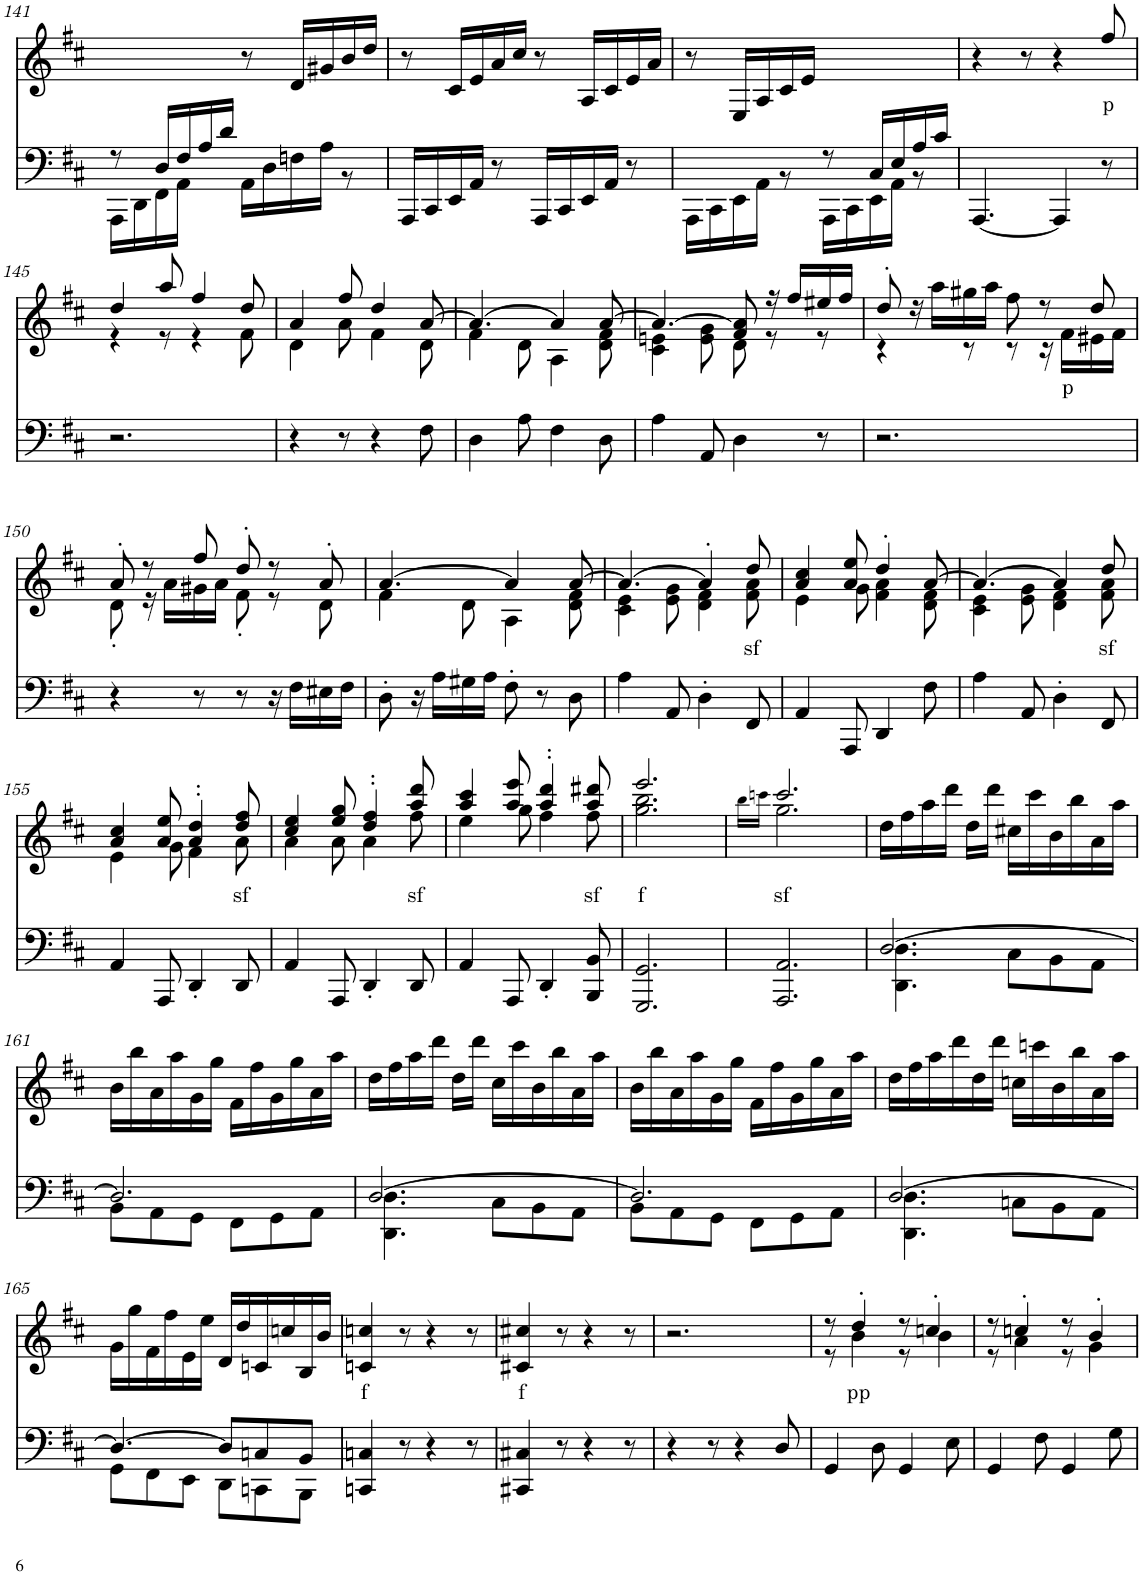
**kern	**kern	**text
*part2	*part1	*part1
*staff2	*staff1	*staff1
*I"piano	*I"piano	*
*I'Pno	*I'Pno	*
!!LO:PB:g=z
*clefF4	*clefG2	*
*k[f#c#]	*k[f#c#]	*
*D:	*D:	*
*M6/8	*M6/8	*
=141	=141	=141
*^	*	*
8r	16AAA\LL	4.ryy	.
.	16DD\	.	.
16D/LL	16FF#\	.	.
16F#/	16AA\JJ	.	.
16A/	8ryy	.	.
16d/JJ	.	.	.
4.ryy	16AA\LL	8r	.
.	16D\	.	.
.	16Fn\	16d/LL	.
.	16A\JJ	16g#X/	.
.	8r	16b/	.
.	.	16dd/JJ	.
*v	*v	*	*
=142	=142	=142
16AAA/LL	8r	.
16CC#/	.	.
16EE/	16c#/LL	.
16AA/JJ	16e/	.
8r	16a/	.
.	16cc#/JJ	.
16AAA/LL	8r	.
16CC#/	.	.
16EE/	16A/LL	.
16AA/JJ	16c#/	.
8r	16e/	.
.	16a/JJ	.
=143	=143	=143
*^	*	*
4.ryy	16AAA\LL	8r	.
.	16CC#\	.	.
.	16EE\	16E/LL	.
.	16AA\JJ	16A/	.
.	8r	16c#/	.
.	.	16e/JJ	.
8r	16AAA\LL	4.ryy	.
.	16CC#\	.	.
16C#/LL	16EE\	.	.
16E/	16AA\JJ	.	.
16A/	8r	.	.
16c#/JJ	.	.	.
*v	*v	*	*
=144	=144	=144
[4.AAA/	4r	.
.	8r	.
4AAA/]	4r	.
!	!	!LO:LY:b
8r	8ff#/	p
!!LO:LB:g=z
=145	=145	=145
*	*^	*
2.r	4dd/	4r	.
.	8aa/	8r	.
.	4ff#/	4r	.
.	8dd/	8f#\	.
=146	=146	=146	=146
4r	4a/	4d\	.
8r	8ff#/	8a\	.
4r	4dd/	4f#\	.
8F#\	[8a/	8d\	.
=147	=147	=147	=147
4D\	4.a/_	4f#\	.
8A\	.	8d\	.
4F#\	4a/]	4A\	.
8D\	[8a/	8d\ 8f#\	.
=148	=148	=148	=148
4A\	4.a/_	4c#\ 4en\	.
8AA/	.	8e\ 8g\	.
4D\	8f#/ 8a/]	8d\	.
.	16r	8r	.
.	16ff#/LL	.	.
8r	16ee#X/	8r	.
.	16ff#/JJ	.	.
=149	=149	=149	=149
2.r	8dd'/	4r	.
.	16r	.	.
.	16aa\LL	.	.
.	16gg#X\	8r	.
.	16aa\JJ	.	.
.	8ff#'\	8r	.
.	8r	16r	.
!	!	!	!LO:LY:b
.	.	16f#\LL	p
.	8dd/	16e#X\	.
.	.	16f#\JJ	.
!!LO:LB:g=z	!!
=150	=150	=150	=150
4r	8a'/	8d'\	.
.	8r	16r	.
.	.	16a\LL	.
8r	8ff#/	16g#X\	.
.	.	16a\JJ	.
8r	8dd'/	8f#'\	.
16r	8r	8r	.
16F#\LL	.	.	.
16E#X\	8a'/	8d\	.
16F#\JJ	.	.	.
=151	=151	=151	=151
8D'\	[4.a/	4f#\	.
16r	.	.	.
16A\LL	.	.	.
16G#X\	.	8d\	.
16A\JJ	.	.	.
8F#'\	4a/]	4A\	.
8r	.	.	.
8D\	[8a/	8d\ 8f#\	.
=152	=152	=152	=152
4A\	4.a/_	4c#\ 4e\	.
8AA/	.	8e\ 8g\	.
4D'\	4a'/]	4d\ 4f#\	.
!	!	!	!LO:LY:b
8FF#/	8dd/	8f#\ 8a\	sf
=153	=153	=153	=153
4AA/	4a/ 4cc#/	4e\	.
8AAA/	8a/ 8ee/	8g\	.
4DD/	4dd'/	4f#\ 4a\	.
8F#\	[8a/	8d\ 8f#\	.
=154	=154	=154	=154
4A\	4.a/_	4c#\ 4e\	.
8AA/	.	8e\ 8g\	.
4D'\	4a/]	4d\ 4f#\	.
!	!	!	!LO:LY:b
8FF#/	8dd/	8f#\ 8a\	sf
!!LO:LB:g=z	!!
=155	=155	=155	=155
4AA/	4a/ 4cc#/	4e\	.
8AAA/	8a/ 8ee/	8g\	.
4DD'/	4a/' 4dd/'	4f#\	.
!	!	!	!LO:LY:b
8DD/	8dd/ 8ff#/	8a\	sf
=156	=156	=156	=156
4AA/	4cc#/ 4ee/	4a\	.
8AAA/	8ee/ 8gg/	8a\	.
4DD'/	4dd/' 4ff#/'	4a\	.
!	!	!	!LO:LY:b
8DD/	8aa/ 8ddd/	8ff#\	sf
=157	=157	=157	=157
4AA/	4aa/ 4ccc#/	4ee\	.
8AAA/	8aa/ 8eee/	8gg\	.
4DD'/	4aa/' 4ddd/'	4ff#\	.
!	!	!	!LO:LY:b
8BBB/ 8BB/	8aa/ 8ddd#X/	8ff#\	sf
=158	=158	=158	=158
!	!	!	!LO:LY:b
2.GGG/ 2.GG/	2.eee/	2.gg\ 2.bb\	f
=159	=159	=159	=159
.	.	16qbb\LL	.
.	.	16qcccn\JJ	.
!	!	!	!LO:LY:b
2.AAA/ 2.AA/	2.ccc#/	2.gg\	sf
*	*v	*v	*
=160	=160	=160
*^	*	*
[2.D/	4.DD\ 4.D\	16dd\LL	.
.	.	16ff#\	.
.	.	16aa\	.
.	.	16ddd\JJ	.
.	.	16dd\LL	.
.	.	16ddd\JJ	.
.	8C#\L	16cc#X\LL	.
.	.	16ccc#\	.
.	8BB\	16b\	.
.	.	16bb\	.
.	8AA\J	16a\	.
.	.	16aa\JJ	.
!!LO:LB:g=z
=161	=161	=161	=161
2.D/]	8BB\L	16b\LL	.
.	.	16bb\	.
.	8AA\	16a\	.
.	.	16aa\	.
.	8GG\J	16g\	.
.	.	16gg\JJ	.
.	8FF#\L	16f#\LL	.
.	.	16ff#\	.
.	8GG\	16g\	.
.	.	16gg\	.
.	8AA\J	16a\	.
.	.	16aa\JJ	.
=162	=162	=162	=162
[2.D/	4.DD\ 4.D\	16dd\LL	.
.	.	16ff#\	.
.	.	16aa\	.
.	.	16ddd\JJ	.
.	.	16dd\LL	.
.	.	16ddd\JJ	.
.	8C#\L	16cc#\LL	.
.	.	16ccc#\	.
.	8BB\	16b\	.
.	.	16bb\	.
.	8AA\J	16a\	.
.	.	16aa\JJ	.
=163	=163	=163	=163
2.D/]	8BB\L	16b\LL	.
.	.	16bb\	.
.	8AA\	16a\	.
.	.	16aa\	.
.	8GG\J	16g\	.
.	.	16gg\JJ	.
.	8FF#\L	16f#\LL	.
.	.	16ff#\	.
.	8GG\	16g\	.
.	.	16gg\	.
.	8AA\J	16a\	.
.	.	16aa\JJ	.
=164	=164	=164	=164
[2.D/	4.DD\ 4.D\	16dd\LL	.
.	.	16ff#\	.
.	.	16aa\	.
.	.	16ddd\	.
.	.	16dd\	.
.	.	16ddd\JJ	.
.	8Cn\L	16ccn\LL	.
.	.	16cccn\	.
.	8BB\	16b\	.
.	.	16bb\	.
.	8AA\J	16a\	.
.	.	16aa\JJ	.
!!LO:LB:g=z
=165	=165	=165	=165
4.D/_	8GG\L	16g\LL	.
.	.	16gg\	.
.	8FF#\	16f#\	.
.	.	16ff#\	.
.	8EE\J	16e\	.
.	.	16ee\JJ	.
8D/L]	8DD\L	16d/LL	.
.	.	16dd/	.
8Cn/	8CCn\	16cn/	.
.	.	16ccn/	.
8BB/J	8BBB\J	16B/	.
.	.	16b/JJ	.
*v	*v	*	*
=166	=166	=166
!	!	!LO:LY:b
4CCn/ 4Cn/	4cn/ 4ccn/	f
8r	8r	.
4r	4r	.
8r	8r	.
=167	=167	=167
!	!	!LO:LY:b
4CC#X/ 4C#X/	4c#X/ 4cc#X/	f
8r	8r	.
4r	4r	.
8r	8r	.
=168	=168	=168
4r	2.r	.
8r	.	.
4r	.	.
8D/	.	.
=169	=169	=169
*	*^	*
4GG/	8r	8r	.
!	!	!	!LO:LY:b
.	4dd'/	4b\	pp
8D\	.	.	.
4GG/	8r	8r	.
.	4ccn'/	4b\	.
8E\	.	.	.
=170	=170	=170	=170
4GG/	8r	8r	.
.	4ccn'/	4a\	.
8F#\	.	.	.
4GG/	8r	8r	.
.	4b'/	4g\	.
8G\	.	.	.
*	*v	*v	*
=	=	=
*-	*-	*-
